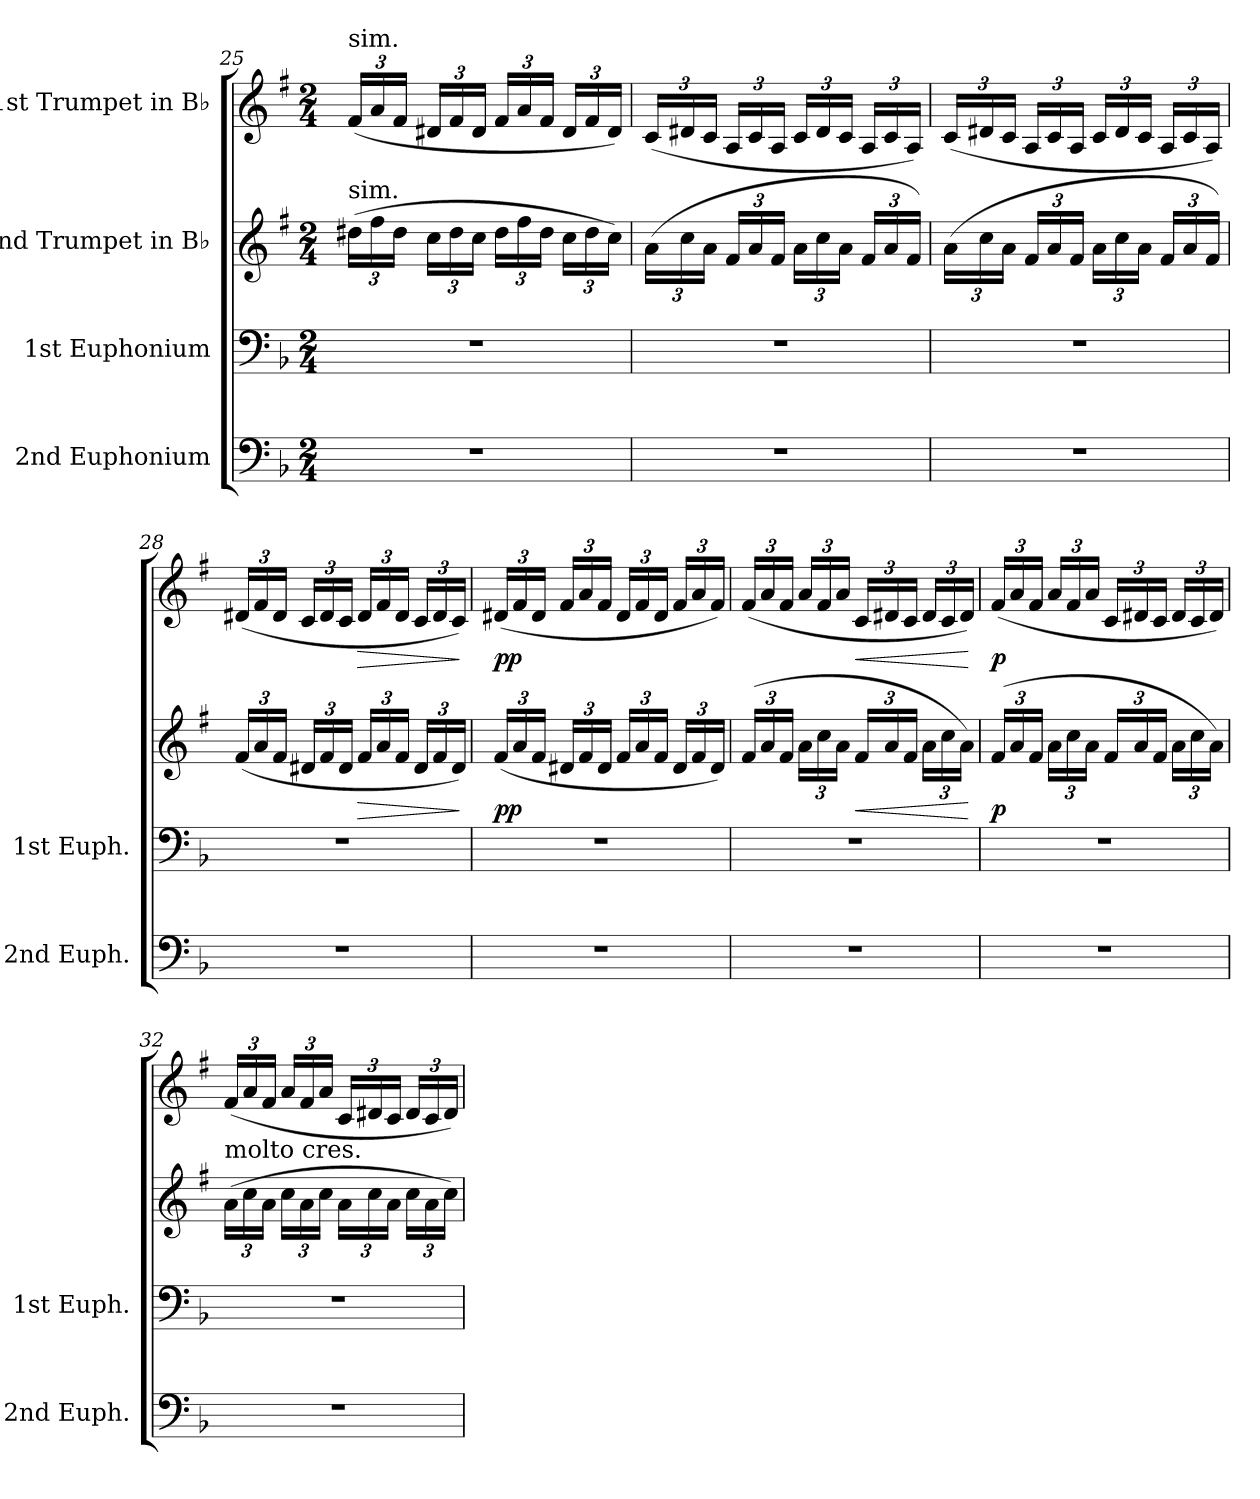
**kern	**kern	**kern	**dynam	**kern	**dynam
*part4	*part3	*part2	*part2	*part1	*part1
*staff4	*staff3	*staff2	*staff2	*staff1	*staff1
*I"2nd Euphonium	*I"1st Euphonium	*I"2nd Trumpet in B♭	*	*I"1st Trumpet in B♭	*
*I'2nd Euph.	*I'1st Euph.	*	*	*	*
*clefF4	*clefF4	*clefG2	*	*clefG2	*
*	*	*ITrd1c2	*	*ITrd1c2	*
*k[b-]	*k[b-]	*k[b-]	*	*k[b-]	*
*M2/4	*M2/4	*M2/4	*	*M2/4	*
*	*	*Xbrackettup	*	*Xbrackettup	*
=25	=25	=25	=25	=25	=25
!	!	!	!	!LO:TX:a:t=sim.	!
!	!	!LO:TX:a:t=sim.	!	!	!
2r	2r	(24cc#X\LL	.	(24e/LL	.
.	.	24ee\	.	24g/	.
.	.	24cc#\JJ	.	24e/JJ	.
.	.	24b-\LL	.	24c#X/LL	.
.	.	24cc#\	.	24e/	.
.	.	24b-\JJ	.	24c#/JJ	.
.	.	24cc#\LL	.	24e/LL	.
.	.	24ee\	.	24g/	.
.	.	24cc#\JJ	.	24e/JJ	.
.	.	24b-\LL	.	24c#/LL	.
.	.	24cc#\	.	24e/	.
.	.	24b-\JJ)	.	24c#/JJ)	.
=26	=26	=26	=26	=26	=26
2r	2r	(24g\LL	.	(24B-/LL	.
.	.	24b-\	.	24c#X/	.
.	.	24g\JJ	.	24B-/JJ	.
.	.	24e/LL	.	24G/LL	.
.	.	24g/	.	24B-/	.
.	.	24e/JJ	.	24G/JJ	.
.	.	24g\LL	.	24B-/LL	.
.	.	24b-\	.	24c#/	.
.	.	24g\JJ	.	24B-/JJ	.
.	.	24e/LL	.	24G/LL	.
.	.	24g/	.	24B-/	.
.	.	24e/JJ)	.	24G/JJ)	.
!!LO:LB:g=z
=27	=27	=27	=27	=27	=27
2r	2r	(24g\LL	.	(24B-/LL	.
.	.	24b-\	.	24c#X/	.
.	.	24g\JJ	.	24B-/JJ	.
.	.	24e/LL	.	24G/LL	.
.	.	24g/	.	24B-/	.
.	.	24e/JJ	.	24G/JJ	.
.	.	24g\LL	.	24B-/LL	.
.	.	24b-\	.	24c#/	.
.	.	24g\JJ	.	24B-/JJ	.
.	.	24e/LL	.	24G/LL	.
.	.	24g/	.	24B-/	.
.	.	24e/JJ)	.	24G/JJ)	.
=28	=28	=28	=28	=28	=28
2r	2r	(24e/LL	.	(24c#X/LL	.
.	.	24g/	.	24e/	.
.	.	24e/JJ	.	24c#/JJ	.
.	.	24c#X/LL	.	24B-/LL	.
.	.	24e/	.	24c#/	.
.	.	24c#/JJ	.	24B-/JJ	.
!	!	!	!LO:HP:b	!	!LO:HP:b
.	.	24e/LL	>	24c#/LL	>
.	.	24g/	.	24e/	.
.	.	24e/JJ	.	24c#/JJ	.
.	.	24c#/LL	.	24B-/LL	.
.	.	24e/	.	24c#/	.
.	.	24c#/JJ)	.	24B-/JJ)	.
.	.	.	]	.	]
=29	=29	=29	=29	=29	=29
!	!	!	!LO:DY:b	!	!LO:DY:b
2r	2r	(24e/LL	pp	(24c#X/LL	pp
.	.	24g/	.	24e/	.
.	.	24e/JJ	.	24c#/JJ	.
.	.	24c#X/LL	.	24e/LL	.
.	.	24e/	.	24g/	.
.	.	24c#/JJ	.	24e/JJ	.
.	.	24e/LL	.	24c#/LL	.
.	.	24g/	.	24e/	.
.	.	24e/JJ	.	24c#/JJ	.
.	.	24c#/LL	.	24e/LL	.
.	.	24e/	.	24g/	.
.	.	24c#/JJ)	.	24e/JJ)	.
!!LO:LB:g=z
=30	=30	=30	=30	=30	=30
2r	2r	(24e/LL	.	(24e/LL	.
.	.	24g/	.	24g/	.
.	.	24e/JJ	.	24e/JJ	.
.	.	24g\LL	.	24g/LL	.
.	.	24b-\	.	24e/	.
.	.	24g\JJ	.	24g/JJ	.
!	!	!	!LO:HP:b	!	!LO:HP:b
.	.	24e/LL	<	24B-/LL	<
.	.	24g/	.	24c#X/	.
.	.	24e/JJ	.	24B-/JJ	.
.	.	24g\LL	.	24c#/LL	.
.	.	24b-\	.	24B-/	.
.	.	24g\JJ)	.	24c#/JJ)	.
.	.	.	[	.	[
=31	=31	=31	=31	=31	=31
!	!	!	!LO:DY:b	!	!LO:DY:b
2r	2r	(24e/LL	p	(24e/LL	p
.	.	24g/	.	24g/	.
.	.	24e/JJ	.	24e/JJ	.
.	.	24g\LL	.	24g/LL	.
.	.	24b-\	.	24e/	.
.	.	24g\JJ	.	24g/JJ	.
.	.	24e/LL	.	24B-/LL	.
.	.	24g/	.	24c#X/	.
.	.	24e/JJ	.	24B-/JJ	.
.	.	24g\LL	.	24c#/LL	.
.	.	24b-\	.	24B-/	.
.	.	24g\JJ)	.	24c#/JJ)	.
=32	=32	=32	=32	=32	=32
!	!	!	!	!LO:TX:b:t=molto cres.	!
2r	2r	(24g\LL	.	(24e/LL	.
.	.	24b-\	.	24g/	.
.	.	24g\JJ	.	24e/JJ	.
.	.	24b-\LL	.	24g/LL	.
.	.	24g\	.	24e/	.
.	.	24b-\JJ	.	24g/JJ	.
.	.	24g\LL	.	24B-/LL	.
.	.	24b-\	.	24c#X/	.
.	.	24g\JJ	.	24B-/JJ	.
.	.	24b-\LL	.	24c#/LL	.
.	.	24g\	.	24B-/	.
.	.	24b-\JJ)	.	24c#/JJ)	.
=	=	=	=	=	=
*-	*-	*-	*-	*-	*-
